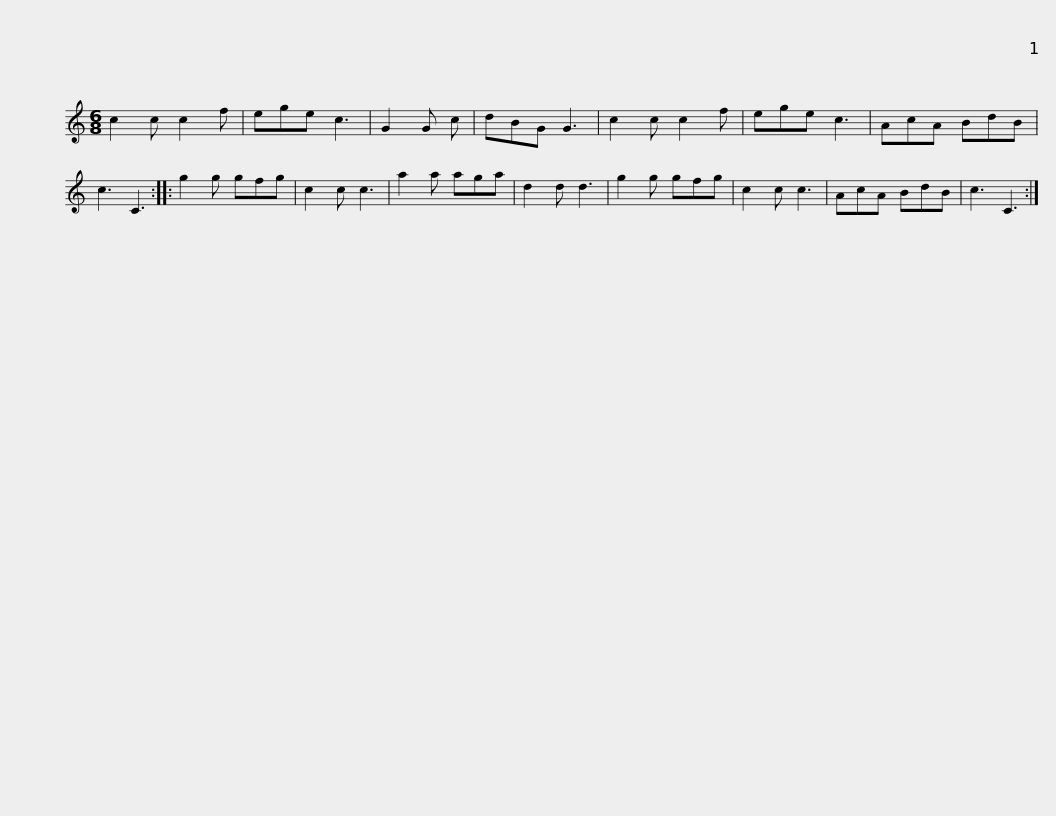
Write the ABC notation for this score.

X:1
L:1/8
M:6/8
I:linebreak $
K:C
V:1 treble
V:1
 c2 c c2 f | ege c3 | G2 G c | dBG G3 | c2 c c2 f | %5
 ege c3 | AcA BdB | c3 C3 :: g2 g gfg | c2 c c3 |$ %10
 a2 a aga | d2 d d3 | g2 g gfg | c2 c c3 | AcA BdB | %15
 c3 C3 :| %16
